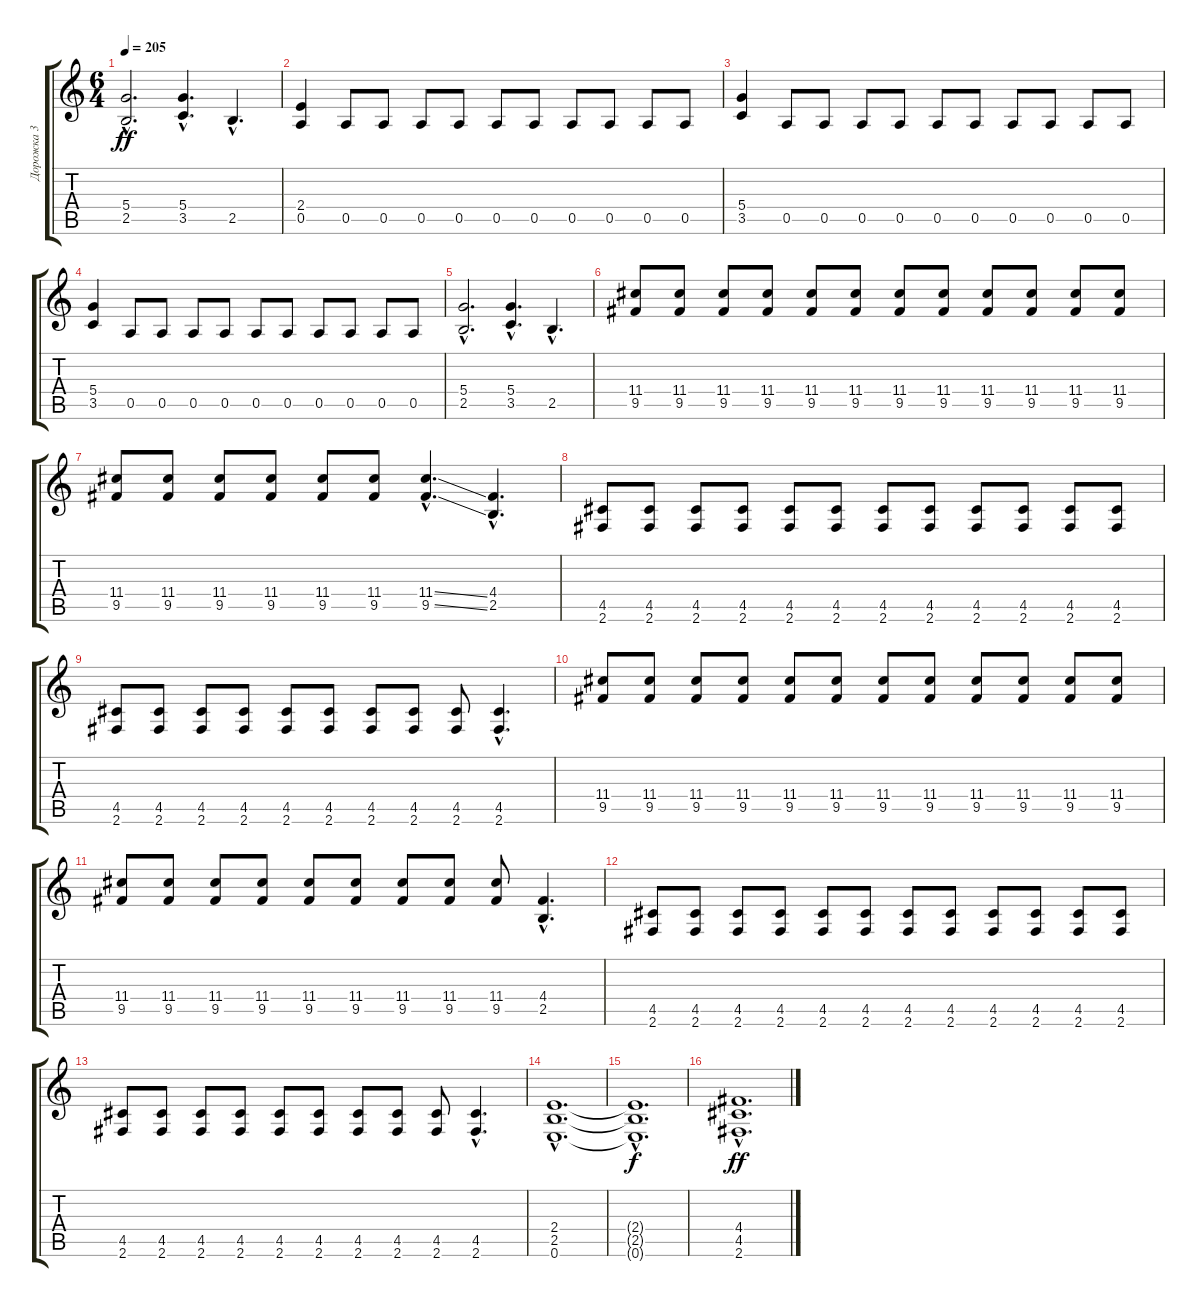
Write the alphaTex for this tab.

\track ("Дорожка 3" "Дорожка 3") {instrument distortionguitar}
\staff {score tabs}
\tuning (E4 B3 G3 D3 A2 E2) {hide}
\ts (6 4)
\tempo 205
\clef g2
\ks c
(5.4{hac} 2.5{hac}).2{d dy ff} (5.4{hac} 3.5{hac}).4{d} 2.5{hac}.4{d} |
(2.4 0.5).4 0.5.8 0.5.8 0.5.8 0.5.8 0.5.8 0.5.8 0.5.8 0.5.8 0.5.8 0.5.8 |
(5.4 3.5).4 0.5.8 0.5.8 0.5.8 0.5.8 0.5.8 0.5.8 0.5.8 0.5.8 0.5.8 0.5.8 |
(5.4 3.5).4 0.5.8 0.5.8 0.5.8 0.5.8 0.5.8 0.5.8 0.5.8 0.5.8 0.5.8 0.5.8 |
(5.4{hac} 2.5{hac}).2{d} (5.4{hac} 3.5{hac}).4{d} 2.5{hac}.4{d} |
(11.4 9.5).8 (11.4 9.5).8 (11.4 9.5).8 (11.4 9.5).8 (11.4 9.5).8 (11.4 9.5).8 (11.4 9.5).8 (11.4 9.5).8 (11.4 9.5).8 (11.4 9.5).8 (11.4 9.5).8 (11.4 9.5).8 |
(11.4 9.5).8 (11.4 9.5).8 (11.4 9.5).8 (11.4 9.5).8 (11.4 9.5).8 (11.4 9.5).8 (11.4{ss hac} 9.5{ss hac}).4{d} (4.4{hac} 2.5{hac}).4{d} |
(4.5 2.6).8 (4.5 2.6).8 (4.5 2.6).8 (4.5 2.6).8 (4.5 2.6).8 (4.5 2.6).8 (4.5 2.6).8 (4.5 2.6).8 (4.5 2.6).8 (4.5 2.6).8 (4.5 2.6).8 (4.5 2.6).8 |
(4.5 2.6).8 (4.5 2.6).8 (4.5 2.6).8 (4.5 2.6).8 (4.5 2.6).8 (4.5 2.6).8 (4.5 2.6).8 (4.5 2.6).8 (4.5 2.6).8 (4.5{hac} 2.6{hac}).4{d} |
(11.4 9.5).8 (11.4 9.5).8 (11.4 9.5).8 (11.4 9.5).8 (11.4 9.5).8 (11.4 9.5).8 (11.4 9.5).8 (11.4 9.5).8 (11.4 9.5).8 (11.4 9.5).8 (11.4 9.5).8 (11.4 9.5).8 |
(11.4 9.5).8 (11.4 9.5).8 (11.4 9.5).8 (11.4 9.5).8 (11.4 9.5).8 (11.4 9.5).8 (11.4 9.5).8 (11.4 9.5).8 (11.4 9.5).8 (4.4{hac} 2.5{hac}).4{d} |
(4.5 2.6).8 (4.5 2.6).8 (4.5 2.6).8 (4.5 2.6).8 (4.5 2.6).8 (4.5 2.6).8 (4.5 2.6).8 (4.5 2.6).8 (4.5 2.6).8 (4.5 2.6).8 (4.5 2.6).8 (4.5 2.6).8 |
(4.5 2.6).8 (4.5 2.6).8 (4.5 2.6).8 (4.5 2.6).8 (4.5 2.6).8 (4.5 2.6).8 (4.5 2.6).8 (4.5 2.6).8 (4.5 2.6).8 (4.5{hac} 2.6{hac}).4{d} |
(2.4{hac} 2.5{hac} 0.6{hac}).1{d} |
(2.4{hac t} 2.5{hac t} 0.6{hac t}).1{d dy f} |
(4.4{hac} 4.5{hac} 2.6{hac}).1{d dy ff}
